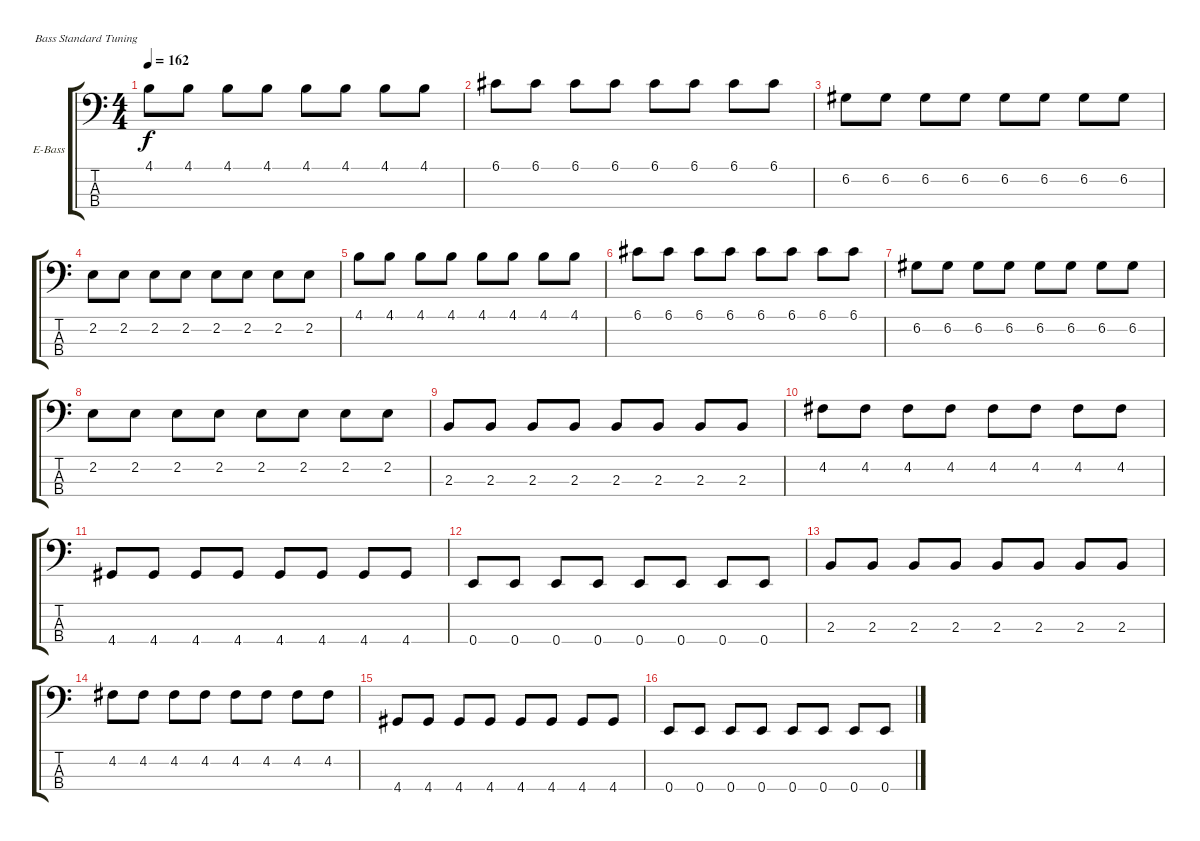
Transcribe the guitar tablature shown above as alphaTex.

\defaultSystemsLayout 4
\bracketExtendMode groupsimilarinstruments
\firstSystemTrackNameOrientation horizontal
\otherSystemsTrackNameOrientation horizontal
\track ("Bass" "E-Bass") {instrument electricbassfinger}
\staff {score tabs}
\tuning (G2 D2 A1 E1)
\ts (4 4)
\tempo 162
\clef f4
\ks c
4.1.8{dy f} 4.1.8 4.1.8 4.1.8 4.1.8 4.1.8 4.1.8 4.1.8 |
6.1.8 6.1.8 6.1.8 6.1.8 6.1.8 6.1.8 6.1.8 6.1.8 |
6.2.8 6.2.8 6.2.8 6.2.8 6.2.8 6.2.8 6.2.8 6.2.8 |
2.2.8 2.2.8 2.2.8 2.2.8 2.2.8 2.2.8 2.2.8 2.2.8 |
4.1.8 4.1.8 4.1.8 4.1.8 4.1.8 4.1.8 4.1.8 4.1.8 |
6.1.8 6.1.8 6.1.8 6.1.8 6.1.8 6.1.8 6.1.8 6.1.8 |
6.2.8 6.2.8 6.2.8 6.2.8 6.2.8 6.2.8 6.2.8 6.2.8 |
2.2.8 2.2.8 2.2.8 2.2.8 2.2.8 2.2.8 2.2.8 2.2.8 |
2.3.8 2.3.8 2.3.8 2.3.8 2.3.8 2.3.8 2.3.8 2.3.8 |
4.2.8 4.2.8 4.2.8 4.2.8 4.2.8 4.2.8 4.2.8 4.2.8 |
4.4.8 4.4.8 4.4.8 4.4.8 4.4.8 4.4.8 4.4.8 4.4.8 |
0.4.8 0.4.8 0.4.8 0.4.8 0.4.8 0.4.8 0.4.8 0.4.8 |
2.3.8 2.3.8 2.3.8 2.3.8 2.3.8 2.3.8 2.3.8 2.3.8 |
4.2.8 4.2.8 4.2.8 4.2.8 4.2.8 4.2.8 4.2.8 4.2.8 |
4.4.8 4.4.8 4.4.8 4.4.8 4.4.8 4.4.8 4.4.8 4.4.8 |
0.4.8 0.4.8 0.4.8 0.4.8 0.4.8 0.4.8 0.4.8 0.4.8
